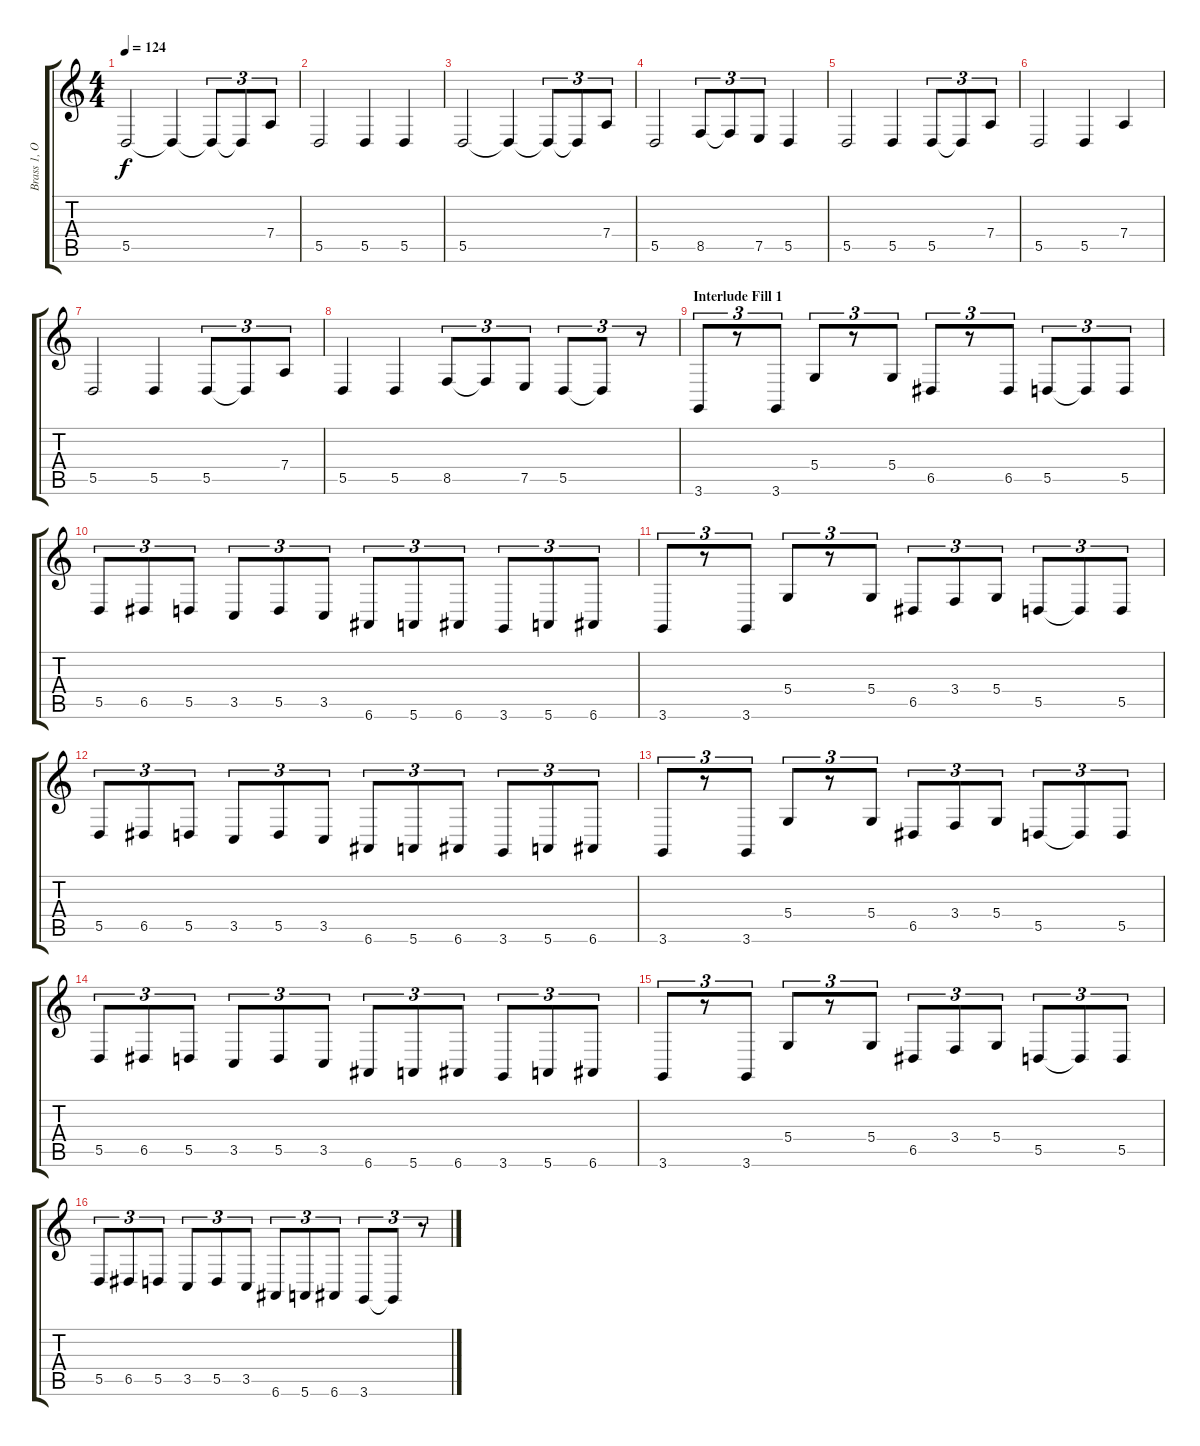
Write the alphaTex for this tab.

\track ("Brass 1, Outro Horn" "Brass 1, O") {instrument trumpet}
\staff {score tabs}
\tuning (E4 B3 G3 D3 A2 E2) {hide}
\ts (4 4)
\tempo 124
\clef g2
\ks c
5.5.2{dy f volume 8} 5.5{t}.4 5.5{t}.8{tu (3 2)} 5.5{t}.8{tu (3 2)} 7.4.8{tu (3 2)} |
5.5.2 5.5.4 5.5.4 |
5.5.2 5.5{t}.4 5.5{t}.8{tu (3 2)} 5.5{t}.8{tu (3 2)} 7.4.8{tu (3 2)} |
5.5.2 8.5.8{tu (3 2)} 8.5{t}.8{tu (3 2)} 7.5.8{tu (3 2)} 5.5.4 |
5.5.2 5.5.4 5.5.8{tu (3 2)} 5.5{t}.8{tu (3 2)} 7.4.8{tu (3 2)} |
5.5.2 5.5.4 7.4.4 |
5.5.2 5.5.4 5.5.8{tu (3 2)} 5.5{t}.8{tu (3 2)} 7.4.8{tu (3 2)} |
5.5.4 5.5.4 8.5.8{tu (3 2)} 8.5{t}.8{tu (3 2)} 7.5.8{tu (3 2)} 5.5.8{tu (3 2)} 5.5{t}.8{tu (3 2)} r.8{tu (3 2)} |
\section ("" "Interlude Fill 1")
3.6.8{tu (3 2) volume 10} r.8{tu (3 2)} 3.6.8{tu (3 2)} 5.4.8{tu (3 2)} r.8{tu (3 2)} 5.4.8{tu (3 2)} 6.5.8{tu (3 2)} r.8{tu (3 2)} 6.5.8{tu (3 2)} 5.5.8{tu (3 2)} 5.5{t}.8{tu (3 2)} 5.5.8{tu (3 2)} |
5.5.8{tu (3 2)} 6.5.8{tu (3 2)} 5.5.8{tu (3 2)} 3.5.8{tu (3 2)} 5.5.8{tu (3 2)} 3.5.8{tu (3 2)} 6.6.8{tu (3 2)} 5.6.8{tu (3 2)} 6.6.8{tu (3 2)} 3.6.8{tu (3 2)} 5.6.8{tu (3 2)} 6.6.8{tu (3 2)} |
3.6.8{tu (3 2)} r.8{tu (3 2)} 3.6.8{tu (3 2)} 5.4.8{tu (3 2)} r.8{tu (3 2)} 5.4.8{tu (3 2)} 6.5.8{tu (3 2)} 3.4.8{tu (3 2)} 5.4.8{tu (3 2)} 5.5.8{tu (3 2)} 5.5{t}.8{tu (3 2)} 5.5.8{tu (3 2)} |
5.5.8{tu (3 2)} 6.5.8{tu (3 2)} 5.5.8{tu (3 2)} 3.5.8{tu (3 2)} 5.5.8{tu (3 2)} 3.5.8{tu (3 2)} 6.6.8{tu (3 2)} 5.6.8{tu (3 2)} 6.6.8{tu (3 2)} 3.6.8{tu (3 2)} 5.6.8{tu (3 2)} 6.6.8{tu (3 2)} |
3.6.8{tu (3 2)} r.8{tu (3 2)} 3.6.8{tu (3 2)} 5.4.8{tu (3 2)} r.8{tu (3 2)} 5.4.8{tu (3 2)} 6.5.8{tu (3 2)} 3.4.8{tu (3 2)} 5.4.8{tu (3 2)} 5.5.8{tu (3 2)} 5.5{t}.8{tu (3 2)} 5.5.8{tu (3 2)} |
5.5.8{tu (3 2)} 6.5.8{tu (3 2)} 5.5.8{tu (3 2)} 3.5.8{tu (3 2)} 5.5.8{tu (3 2)} 3.5.8{tu (3 2)} 6.6.8{tu (3 2)} 5.6.8{tu (3 2)} 6.6.8{tu (3 2)} 3.6.8{tu (3 2)} 5.6.8{tu (3 2)} 6.6.8{tu (3 2)} |
3.6.8{tu (3 2)} r.8{tu (3 2)} 3.6.8{tu (3 2)} 5.4.8{tu (3 2)} r.8{tu (3 2)} 5.4.8{tu (3 2)} 6.5.8{tu (3 2)} 3.4.8{tu (3 2)} 5.4.8{tu (3 2)} 5.5.8{tu (3 2)} 5.5{t}.8{tu (3 2)} 5.5.8{tu (3 2)} |
5.5.8{tu (3 2)} 6.5.8{tu (3 2)} 5.5.8{tu (3 2)} 3.5.8{tu (3 2)} 5.5.8{tu (3 2)} 3.5.8{tu (3 2)} 6.6.8{tu (3 2)} 5.6.8{tu (3 2)} 6.6.8{tu (3 2)} 3.6.8{tu (3 2)} 3.6{t}.8{tu (3 2)} r.8{tu (3 2)}
